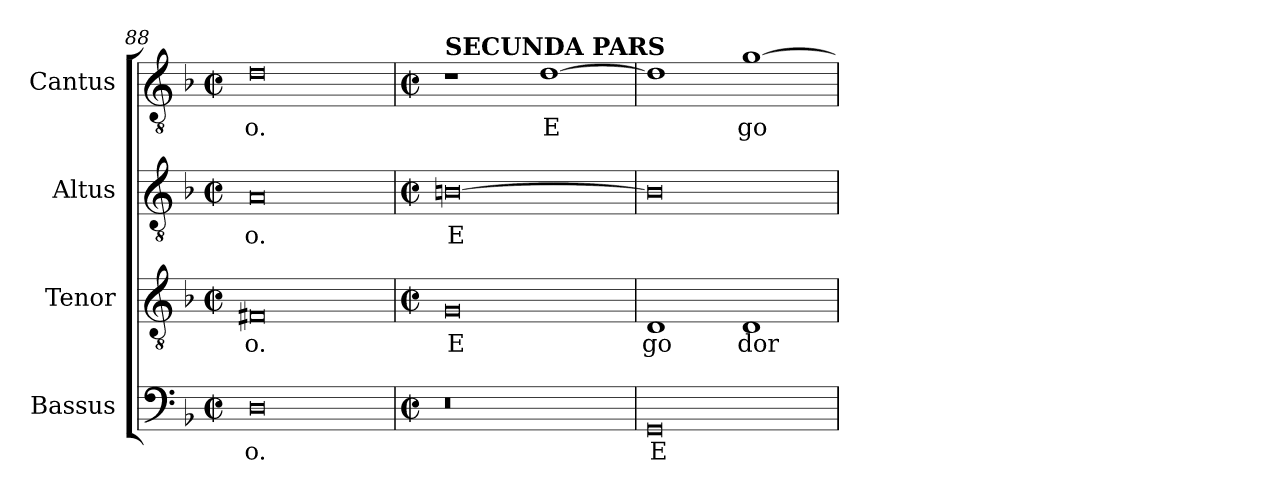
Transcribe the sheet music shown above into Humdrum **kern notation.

**kern	**text	**kern	**text	**kern	**text	**kern	**text
*part4	*part4	*part3	*part3	*part2	*part2	*part1	*part1
*staff4	*staff4	*staff3	*staff3	*staff2	*staff2	*staff1	*staff1
*I"Bassus	*	*I"Tenor	*	*I"Altus	*	*I"Cantus	*
*clefF4	*	*clefGv2	*	*clefGv2	*	*clefGv2	*
*k[b-]	*	*k[b-]	*	*k[b-]	*	*k[b-]	*
*F:	*	*F:	*	*F:	*	*F:	*
*M2/2	*	*M2/2	*	*M2/2	*	*M2/2	*
*met(c|)	*	*met(c|)	*	*met(c|)	*	*met(c|)	*
=88	=88	=88	=88	=88	=88	=88	=88
!	!LO:LY:b:cj	!	!LO:LY:b:cj	!	!LO:LY:b:cj	!	!LO:LY:b:cj
0D	o.	0F#X	o.	0A	o.	0d	o.
!!LO:LB:g=z
=89!	=89!	=89!	=89!	=89!	=89!	=89!	=89!
*M2/2	*	*M2/2	*	*M2/2	*	*M2/2	*
*met(c|)	*	*met(c|)	*	*met(c|)	*	*met(c|)	*
!	!	!	!	!	!	!LO:TX:a:B:t=SECUNDA PARS	!
!	!	!	!LO:LY:b:cj	!	!LO:LY:b:cj	!	!
0r	.	0G	E	[>0Bn	E	1r	.
!	!	!	!	!	!	!	!LO:LY:b:cj
.	.	.	.	.	.	[>1d	E
=90	=90	=90	=90	=90	=90	=90	=90
!	!LO:LY:b:cj	!	!LO:LY:b:cj	!	!LO:LY:b:cj	!	!LO:LY:b:cj
0GG	E	1D	go	0B]	.	1d]	.
!	!	!	!LO:LY:b:cj	!	!	!	!LO:LY:b:cj
.	.	1D	dor	.	.	[>1g	go
=	=	=	=	=	=	=	=
*-	*-	*-	*-	*-	*-	*-	*-
